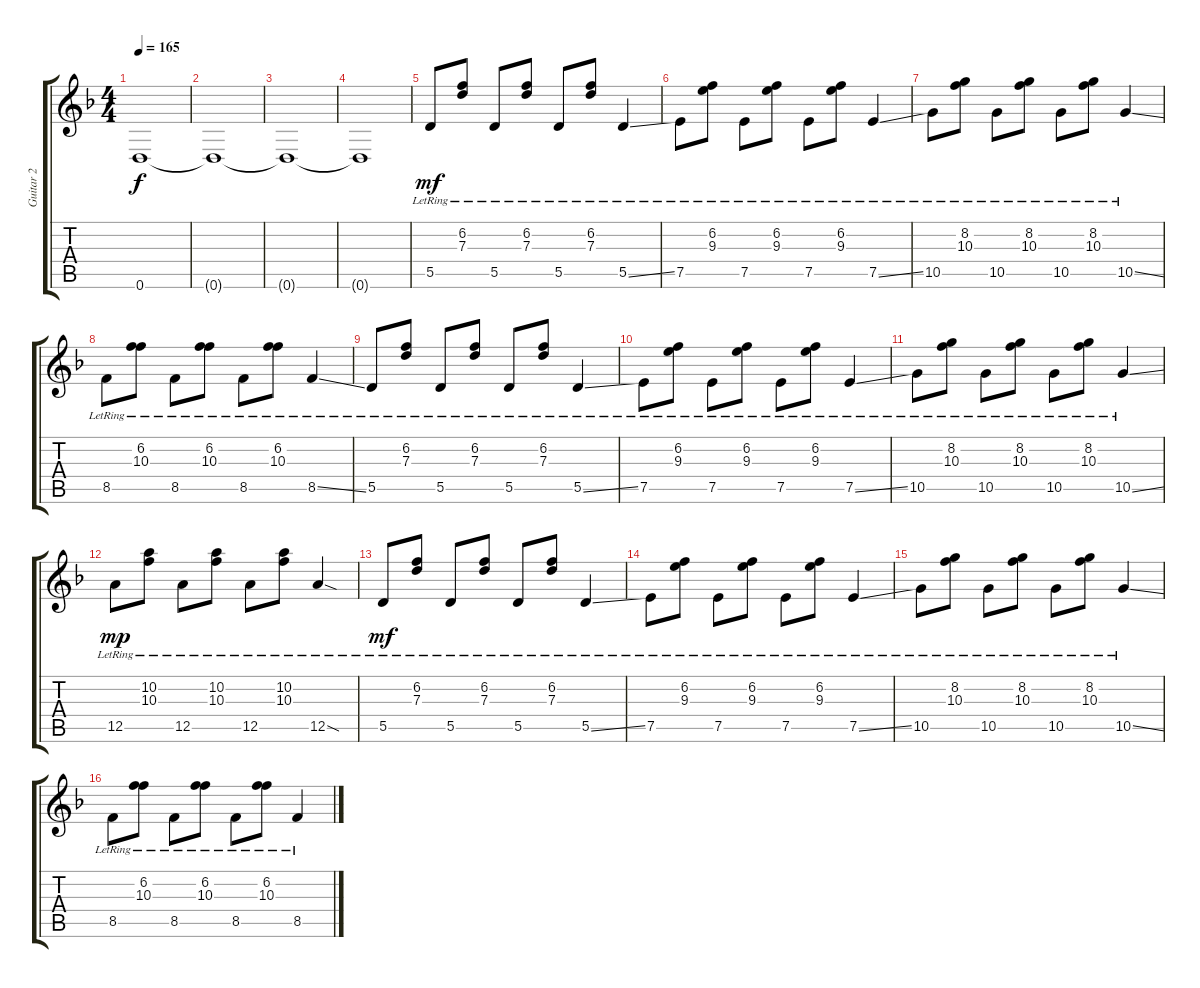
\track ("Guitar 2" "Guitar 2") {instrument electricguitarjazz}
\staff {score tabs}
\tuning (E4 B3 G3 D3 A2 D2) {hide}
\ts (4 4)
\tempo 165
\clef g2
\ks f
0.6.1{dy f} |
0.6{t}.1 |
0.6{t}.1 |
0.6{t}.1 |
5.5{lr}.8{dy mf instrument electricguitarjazz} (6.2{lr} 7.3).8 5.5{lr}.8 (6.2{lr} 7.3).8 5.5{lr}.8 (6.2{lr} 7.3).8 5.5{ss lr}.4 |
7.5{lr}.8 (6.2{lr} 9.3{lr}).8 7.5{lr}.8 (6.2{lr} 9.3).8 7.5{lr}.8 (6.2{lr} 9.3).8 7.5{ss lr}.4 |
10.5{lr}.8 (8.2{lr} 10.3{lr}).8 10.5{lr}.8 (8.2{lr} 10.3{lr}).8 10.5{lr}.8 (8.2{lr} 10.3{lr}).8 10.5{ss lr}.4 |
8.5{lr}.8 (6.2{lr} 10.3{lr}).8 8.5{lr}.8 (6.2{lr} 10.3{lr}).8 8.5{lr}.8 (6.2{lr} 10.3{lr}).8 8.5{ss lr}.4 |
5.5{lr}.8 (6.2{lr} 7.3).8 5.5{lr}.8 (6.2{lr} 7.3).8 5.5{lr}.8 (6.2{lr} 7.3).8 5.5{ss lr}.4 |
7.5{lr}.8 (6.2{lr} 9.3{lr}).8 7.5{lr}.8 (6.2{lr} 9.3).8 7.5{lr}.8 (6.2{lr} 9.3).8 7.5{ss lr}.4 |
10.5{lr}.8 (8.2{lr} 10.3{lr}).8 10.5{lr}.8 (8.2{lr} 10.3{lr}).8 10.5{lr}.8 (8.2{lr} 10.3{lr}).8 10.5{ss lr}.4 |
12.5{lr}.8{dy mp} (10.2{lr} 10.3{lr}).8 12.5{lr}.8 (10.2{lr} 10.3{lr}).8 12.5{lr}.8 (10.2{lr} 10.3{lr}).8 12.5{sod lr}.4 |
5.5{lr}.8{dy mf} (6.2{lr} 7.3).8 5.5{lr}.8 (6.2{lr} 7.3).8 5.5{lr}.8 (6.2{lr} 7.3).8 5.5{ss lr}.4 |
7.5{lr}.8 (6.2{lr} 9.3{lr}).8 7.5{lr}.8 (6.2{lr} 9.3).8 7.5{lr}.8 (6.2{lr} 9.3).8 7.5{ss lr}.4 |
10.5{lr}.8 (8.2{lr} 10.3{lr}).8 10.5{lr}.8 (8.2{lr} 10.3{lr}).8 10.5{lr}.8 (8.2{lr} 10.3{lr}).8 10.5{ss lr}.4 |
8.5{lr}.8 (6.2{lr} 10.3{lr}).8 8.5{lr}.8 (6.2{lr} 10.3{lr}).8 8.5{lr}.8 (6.2{lr} 10.3{lr}).8 8.5{ss lr}.4
